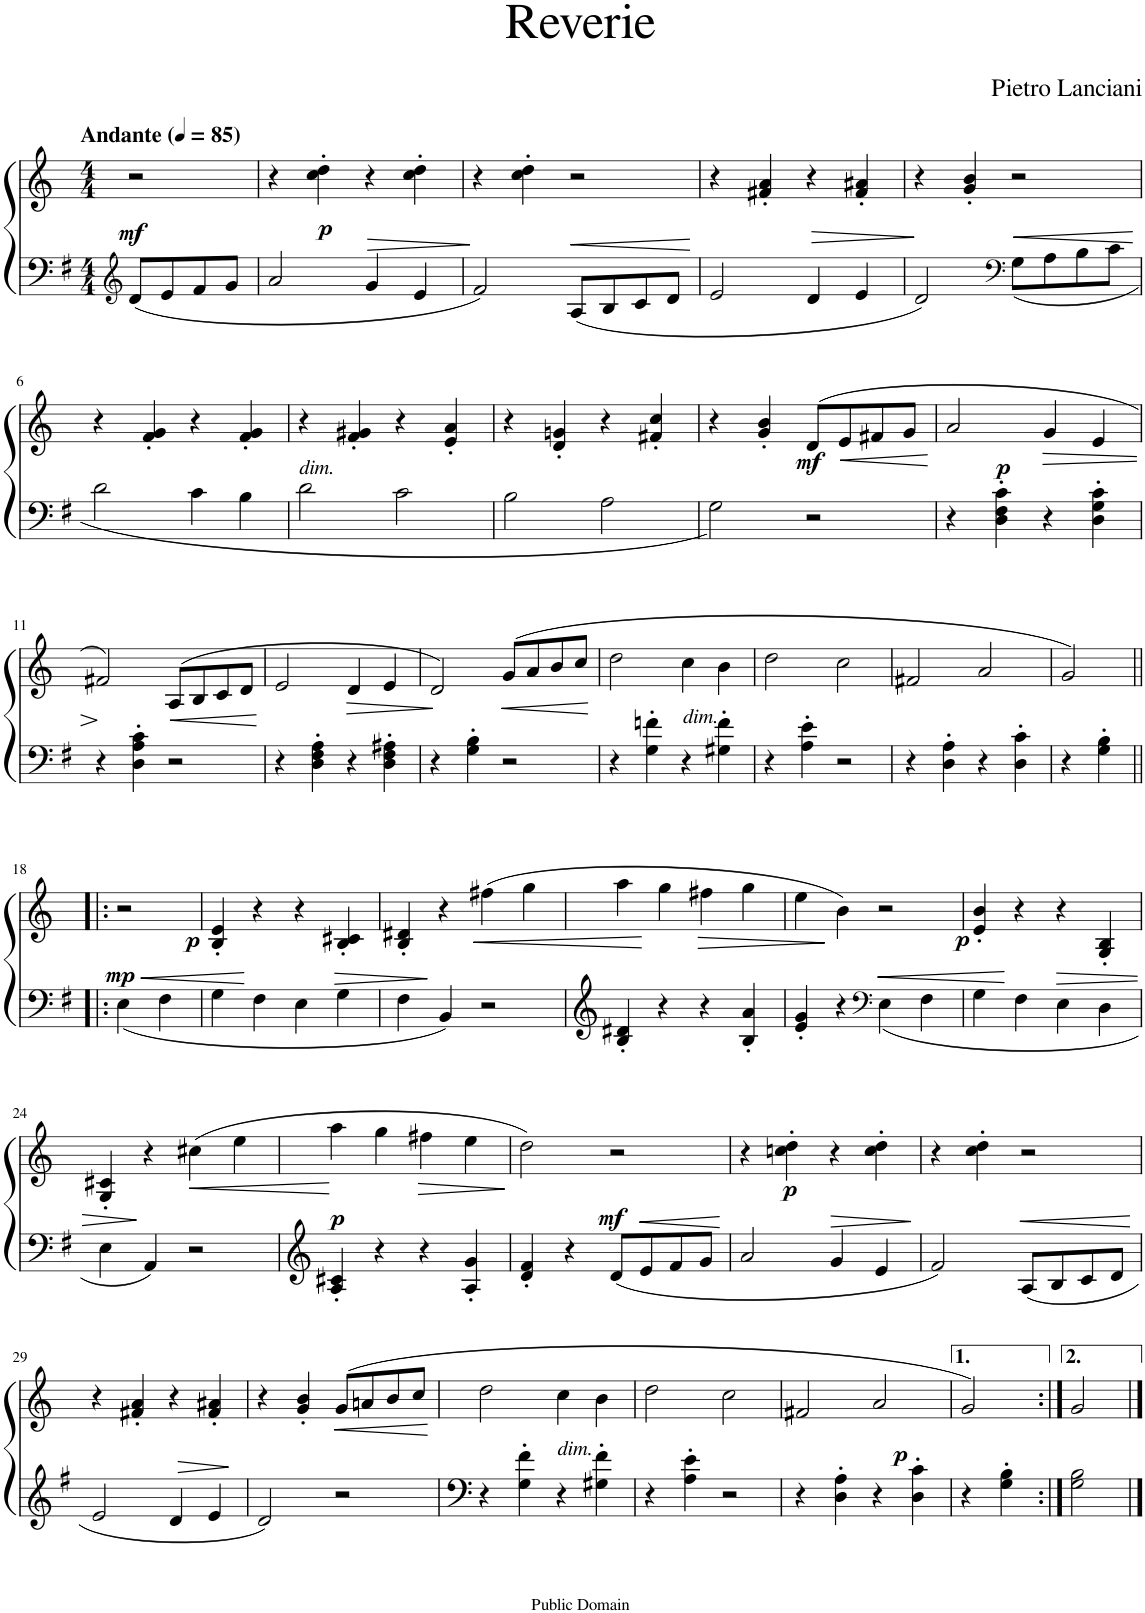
**kern	**dynam	**kern	**dynam
*part2	*part2	*part1	*part1
*staff2	*staff2	*staff1	*staff1
*I"Piano	*	*I"Piano	*
*I'Pno	*	*I'Pno	*
*clefG2	*	*clefG2	*
*k[f#]	*	*k[]	*
*M4/4	*	*M4/4	*
*MM85	*	*MM85	*
=1	=1	=1	=1
!	!	!LO:TX:a:B:t=Andante	!
!	!LO:DY:a	!	!
(<8d/L	mf	2r	.
8e/	.	.	.
8f#/	.	.	.
8g/J	.	.	.
=2	=2	=2	=2
2a/	.	4r	.
!	!	!	!LO:DY:b
.	.	4cc\' 4dd\'	p
!	!LO:HP:b	!	!
4g/	>	4r	.
4e/	.	4cc\' 4dd\'	.
=3	=3	=3	=3
2f#/)	.	4r	.
.	.	4cc\' 4dd\'	.
!	!LO:HP:n=1:b	!	!
(<8A/L	] <	2r	.
8B/	.	.	.
8c/	.	.	.
8d/J	.	.	.
.	[	.	.
=4	=4	=4	=4
2e/	.	4r	.
.	.	4f#X/' 4a/'	.
!	!LO:HP:b	!	!
4d/	>	4r	.
4e/	.	4f#/' 4a#X/'	.
=5	=5	=5	=5
2d/)	.	4r	.
.	.	4g/' 4b/'	.
*clefF4	*	*	*
!	!LO:HP:n=1:b	!	!
(<8G\L	] <	2r	.
8A\	.	.	.
8B\	.	.	.
8c\J	.	.	.
.	[	.	.
!!LO:LB:g=z
=6	=6	=6	=6
2d\	.	4r	.
.	.	4f/' 4g/'	.
4c\	.	4r	.
4B\	.	4f/' 4g/'	.
=7	=7	=7	=7
!	!	!LO:TX:b:i:t=dim.	!
2d\	.	4r	.
.	.	4f/' 4g#X/'	.
2c\	.	4r	.
.	.	4e/' 4a/'	.
=8	=8	=8	=8
2B\	.	4r	.
.	.	4d/' 4gn/'	.
2A\	.	4r	.
.	.	4f#X/' 4cc/'	.
=9	=9	=9	=9
2G\)	.	4r	.
.	.	4g/' 4b/'	.
!	!	!	!LO:DY:b
2r	.	(>8d/L	mf
!	!	!	!LO:HP:b
.	.	8e/	<
.	.	8f#X/	.
.	.	8g/J	.
.	.	.	[
=10	=10	=10	=10
4r	.	2a/	.
!	!LO:DY:a	!	!
4D\' 4F#\' 4c\'	p	.	.
!	!	!	!LO:HP:b
4r	.	4g/	>
4D\' 4G\' 4c\'	.	4e/	.
!!LO:LB:g=z
=11	=11	=11	=11
4r	.	2f#X/)	.
4D\' 4A\' 4c\'	.	.	.
!	!	!	!LO:HP:n=1:b
2r	.	(>8A/L	] <
.	.	8B/	.
.	.	8c/	.
.	.	8d/J	.
.	.	.	[
=12	=12	=12	=12
4r	.	2e/	.
4D\' 4F#\' 4A\'	.	.	.
!	!	!	!LO:HP:b
4r	.	4d/	>
4D\' 4F#\' 4A#X\'	.	4e/	.
=13	=13	=13	=13
4r	.	2d/)	.
4G\' 4B\'	.	.	.
!	!	!	!LO:HP:n=1:b
2r	.	(8g/L	] <
.	.	8a/	.
.	.	8b/	.
.	.	8cc/J	.
.	.	.	[
=14	=14	=14	=14
4r	.	2dd\	.
4G\' 4fn\'	.	.	.
!	!	!LO:TX:b:i:t=dim.	!
4r	.	4cc\	.
4G#X\' 4f\'	.	4b\	.
=15	=15	=15	=15
4r	.	2dd\	.
4A\' 4e\'	.	.	.
2r	.	2cc\	.
=16	=16	=16	=16
4r	.	2f#X/	.
4D\' 4A\'	.	.	.
4r	.	2a/	.
4D\' 4c\'	.	.	.
=17	=17	=17	=17
4r	.	2g/)	.
4G\' 4B\'	.	.	.
!!LO:LB:g=z
=18!|:	=18!|:	=18!|:	=18!|:
!	!LO:HP:b	!	!
!	!LO:DY:n=1:a	!	!LO:DY:b
(<4E\	< mp	2r	p
4F#\	.	.	.
=19	=19	=19	=19
4G\	.	4B/' 4e/'	.
4F#\	[	4r	.
4E\	.	4r	.
!	!LO:HP:b	!	!
4G\	>	4B/' 4c#X/'	.
=20	=20	=20	=20
4F#\	.	4B/' 4d#X/'	.
4BB/)	]	4r	.
!	!	!	!LO:HP:b
2r	.	(4ff#X\	<
.	.	4gg\	.
=21	=21	=21	=21
4B/' 4d#X/'	.	4aa\	.
4r	.	4gg\	[
!	!	!	!LO:HP:b
4r	.	4ff#X\	>
4B/' 4a/'	.	4gg\	.
=22	=22	=22	=22
4e/' 4g/'	.	4ee\	.
4r	.	4b\)	]
*clefF4	*	*	*
!	!LO:HP:b	!	!
(<4E\	<	2r	.
4F#\	.	.	.
=23	=23	=23	=23
!	!	!	!LO:DY:b
4G\	.	4e/' 4b/'	p
4F#\	[	4r	.
!	!LO:HP:b	!	!
4E\	>	4r	.
4D\	.	4G/' 4B/'	.
!!LO:LB:g=z
=24	=24	=24	=24
4E\	.	4G/' 4c#X/'	.
4AA/)	]	4r	.
!	!	!	!LO:HP:b
2r	.	(4cc#X\	<
.	.	4ee\	.
=25	=25	=25	=25
!	!LO:DY:a	!	!
4A/' 4c#X/'	p	4aa\	.
4r	.	4gg\	[
!	!	!	!LO:HP:b
4r	.	4ff#X\	>
4A/' 4g/'	.	4ee\	.
.	.	.	]
=26	=26	=26	=26
4d/' 4f#/'	.	2dd\)	.
4r	.	.	.
!	!LO:DY:a	!	!
(<8d/L	mf	2r	.
!	!LO:HP:b	!	!
8e/	<	.	.
8f#/	.	.	.
8g/J	.	.	.
.	[	.	.
=27	=27	=27	=27
2a/	.	4r	.
!	!	!	!LO:DY:b
.	.	4ccn\' 4dd\'	p
!	!LO:HP:b	!	!
4g/	>	4r	.
4e/	.	4cc\' 4dd\'	.
.	]	.	.
=28	=28	=28	=28
2f#/)	.	4r	.
.	.	4cc\' 4dd\'	.
!	!LO:HP:b	!	!
(<8A/L	<	2r	.
8B/	.	.	.
8c/	.	.	.
8d/J	.	.	.
.	[	.	.
!!LO:LB:g=z
=29	=29	=29	=29
2e/	.	4r	.
.	.	4f#X/' 4a/'	.
!	!LO:HP:b	!	!
4d/	>	4r	.
4e/	.	4f#/' 4a#X/'	.
.	]	.	.
=30	=30	=30	=30
2d/)	.	4r	.
.	.	4g/' 4b/'	.
!	!	!	!LO:HP:b
2r	.	(8g/L	<
.	.	8an/	.
.	.	8b/	.
.	.	8cc/J	.
.	.	.	[
=31	=31	=31	=31
4r	.	2dd\	.
4G\' 4f#\'	.	.	.
!	!	!LO:TX:b:i:t=dim.	!
4r	.	4cc\	.
4G#X\' 4f#\'	.	4b\	.
=32	=32	=32	=32
4r	.	2dd\	.
4A\' 4e\'	.	.	.
2r	.	2cc\	.
=33	=33	=33	=33
4r	.	2f#X/	.
4D\' 4A\'	.	.	.
4r	.	2a/	.
!	!LO:DY:a	!	!
4D\' 4c\'	p	.	.
=34	=34	=34	=34
4r	.	2g/)	.
4G\' 4B\'	.	.	.
=35:|!	=35:|!	=35:|!	=35:|!
2G\ 2B\	.	2g/	.
==	==	==	==
*-	*-	*-	*-
